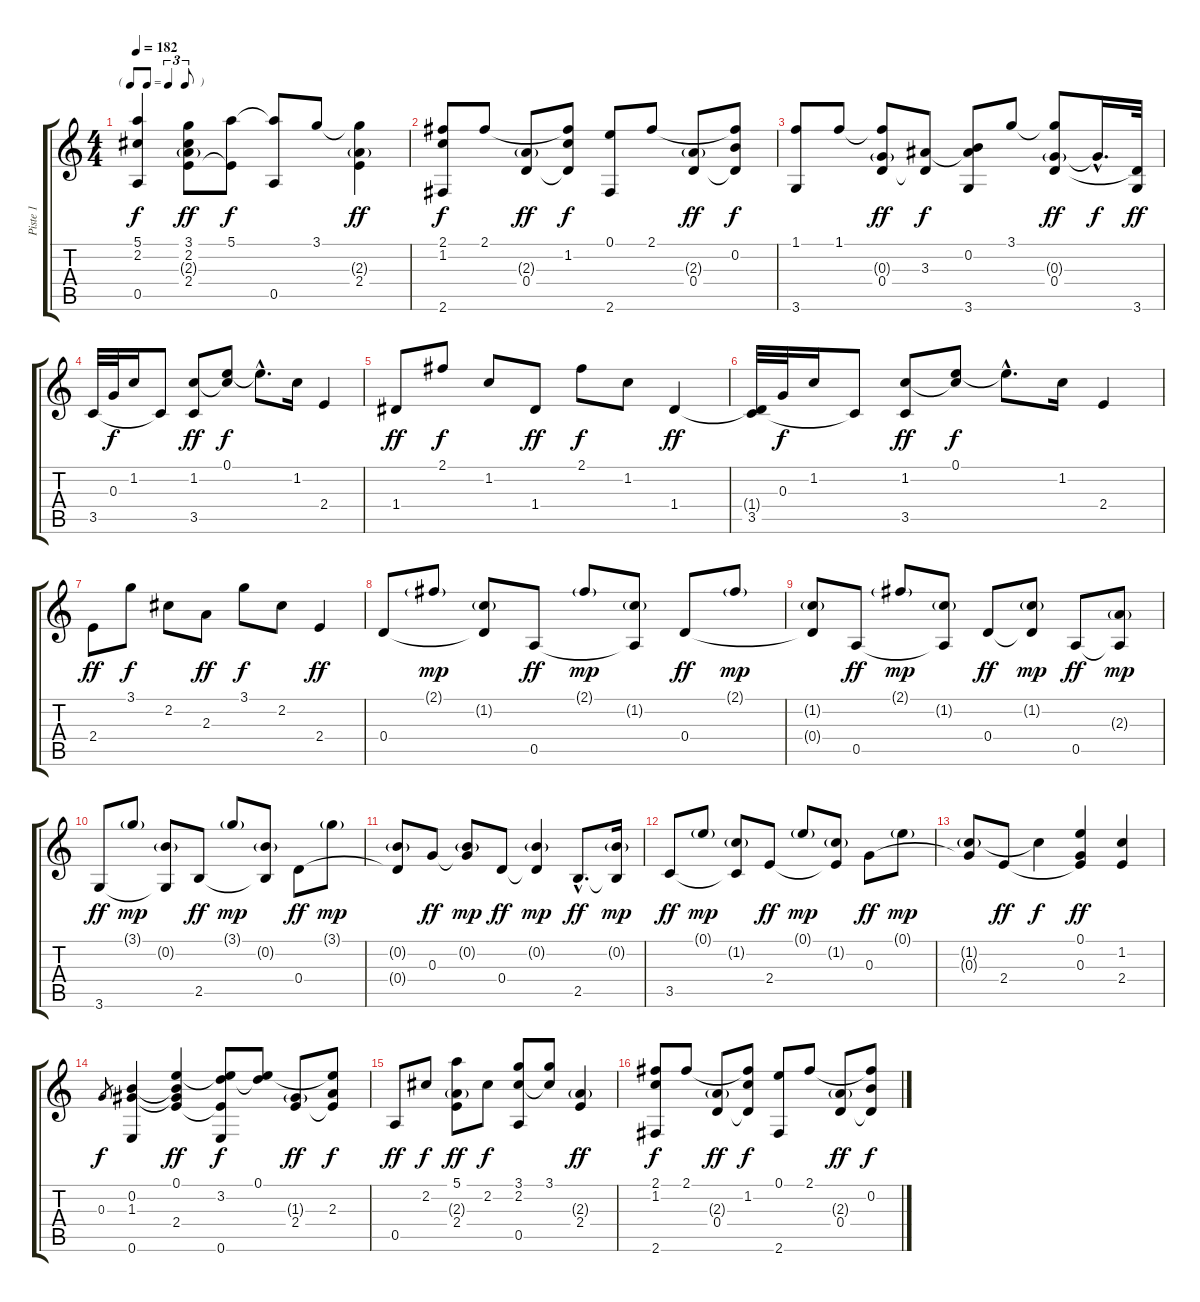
\track ("Piste 1" "Piste 1") {instrument acousticguitarsteel}
\staff {score tabs}
\tuning (E4 B3 G3 D3 A2 E2) {hide}
\ts (4 4)
\tf triplet8th
\tempo 182
\clef g2
\ks c
(5.1 2.2 0.5).4{dy f} (3.1 2.2 2.3{g} 2.4).8{dy ff} (5.1 2.4{t}).8{dy f} (5.1{t} 0.5).8 3.1.8 (3.1{t} 2.3{g} 2.4).4{dy ff} |
(2.1 1.2 2.6).8{dy f} 2.1.8 (2.3{g} 0.4).8{dy ff} (2.1{t} 1.2 0.4{t}).8{dy f} (0.1 2.6).8 2.1.8 (2.3{g} 0.4).8{dy ff} (2.1{t} 0.2 0.4{t}).8{dy f} |
(1.1 3.6).8 1.1.8 (1.1{t} 0.3{g} 0.4).8{dy ff} (3.3 0.4{t}).8{dy f} (0.2 3.3{t} 3.6).8 3.1.8 (3.1{t} 0.3{g} 0.4).8{dy ff} 0.3{hac t}.16{d dy f} (0.4{t} 3.6).32{dy ff} |
3.5.32 0.3.32{dy f} 1.2.16 3.5{t}.8 (1.2 3.5).8{dy ff} (0.1 1.2{t}).8{dy f} 0.1{hac t}.8{d} 1.2.16 2.4.4 |
1.4.8{dy ff} 2.1.8{dy f} 1.2.8 1.4.8{dy ff} 2.1.8{dy f} 1.2.8 1.4.4{dy ff} |
(1.4{t} 3.5).32 0.3.32{dy f} 1.2.16 3.5{t}.8 (1.2 3.5).8{dy ff} (0.1 1.2{t}).8{dy f} 0.1{hac t}.8{d} 1.2.16 2.4.4 |
2.4.8{dy ff} 3.1.8{dy f} 2.2.8 2.3.8{dy ff} 3.1.8{dy f} 2.2.8 2.4.4{dy ff} |
0.4.8 2.1{g}.8{dy mp} (1.2{g} 0.4{t}).8 0.5.8{dy ff} 2.1{g}.8{dy mp} (1.2{g} 0.5{t}).8 0.4.8{dy ff} 2.1{g}.8{dy mp} |
(1.2{g} 0.4{t}).8 0.5.8{dy ff} 2.1{g}.8{dy mp} (1.2{g} 0.5{t}).8 0.4.8{dy ff} (1.2{g} 0.4{t}).8{dy mp} 0.5.8{dy ff} (2.3{g} 0.5{t}).8{dy mp} |
3.6.8{dy ff} 3.1{g}.8{dy mp} (0.2{g} 3.6{t}).8 2.5.8{dy ff} 3.1{g}.8{dy mp} (0.2{g} 2.5{t}).8 0.4.8{dy ff} 3.1{g}.8{dy mp} |
(0.2{g} 0.4{t}).8 0.3.8{dy ff} (0.2{g} 0.3{t}).8{dy mp} 0.4.8{dy ff} (0.2{g} 0.4{t}).4{dy mp} 2.5{hac}.8{d dy ff} (0.2{g} 2.5{t}).16{dy mp} |
3.5.8{dy ff} 0.1{g}.8{dy mp} (1.2{g} 3.5{t}).8 2.4.8{dy ff} 0.1{g}.8{dy mp} (1.2{g} 2.4{t}).8 0.3.8{dy ff} 0.1{g}.8{dy mp} |
(1.2{g} 0.3{t}).8 2.4.8{dy ff} 1.2{t}.4{dy f} (0.1 0.3 2.4{t}).4{dy ff} (1.2 2.4).4 |
0.3.8{gr dy f} (0.2 1.3 0.6).4 (0.1 0.2{t} 1.3{t} 2.4).4{dy ff} (0.1{t} 3.2 2.4{t} 0.6).8{dy f} (0.1 3.2{t}).8 (1.3{g} 2.4).8{dy ff} (0.1{t} 2.3 2.4{t}).8{dy f} |
0.5.8{dy ff} 2.2.8{dy f} (5.1 2.3{g} 2.4).8{dy ff} 2.2.8{dy f} (3.1 2.2 0.5).8 (3.1 2.2{t}).8 (2.3{g} 2.4).4{dy ff} |
(2.1 1.2 2.6).8{dy f} 2.1.8 (2.3{g} 0.4).8{dy ff} (2.1{t} 1.2 0.4{t}).8{dy f} (0.1 2.6).8 2.1.8 (2.3{g} 0.4).8{dy ff} (2.1{t} 0.2 0.4{t}).8{dy f}
